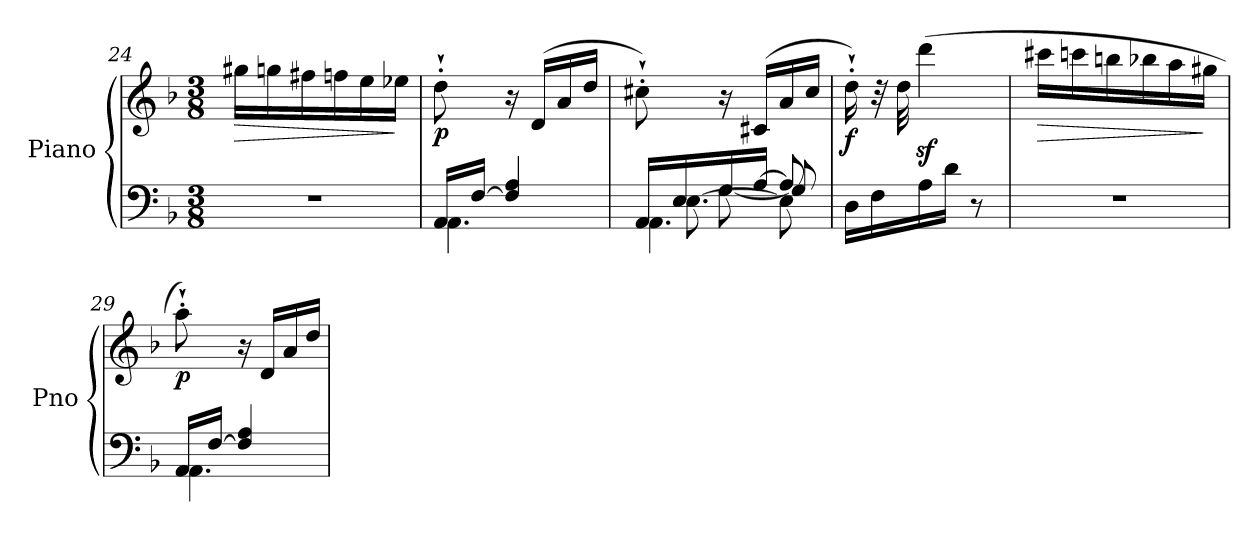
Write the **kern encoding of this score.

**kern	**kern	**dynam
*part1	*part1	*part1
*staff2	*staff1	*staff1/2
*I"Piano	*	*
*I'Pno	*	*
*clefF4	*clefG2	*
*k[b-]	*k[b-]	*
*M3/8	*M3/8	*
=24	=24	=24
!	!	!LO:HP:b
4.r	16gg#X\LL	>
.	16ggn\	.
.	16ff#X\	.
.	16ffn\	.
.	16ee\	.
.	16ee-X\JJ	]
=25	=25	=25
*^	*	*
!	!	!	!LO:DY:b
16AA/LL	4.AA\	8dd'`\	p
[16F/JJ	.	.	.
4F/] 4A/	.	16r	.
.	.	(<16d/LL	.
.	.	16a/	.
.	.	16dd/JJ	.
=26	=26	=26	=26
*^	*^	*	*
16AA/LL	4.AA\	16ryy	8ryy	8cc#X'`\)	.
16E/	.	[8.E\	.	.	.
16G/	.	.	[8G\	16r	.
[16A/JJ	.	.	.	(<16c#X/LL	.
8A/]	.	8E\]	8G/]	16a/	.
.	.	.	.	16cc#/JJ	.
*v	*v	*v	*v	*	*
=27	=27	=27
!	!	!LO:DY:b
16D\LL	16dd'`\)	f
16F\	32r	.
.	32dd\	.
16A\	(>4dddz<\	.
16d\JJ	.	.
8r	.	.
=28	=28	=28
!	!	!LO:HP:b
4.r	16ccc#X\LL	>
.	16cccn\	.
.	16bbn\	.
.	16bb-X\	.
.	16aa\	.
.	16gg#X\JJ	]
=29	=29	=29
*^	*	*
!	!	!	!LO:DY:b
16AA/LL	4.AA\	8aa'`\)	p
[16F/JJ	.	.	.
4F/] 4A/	.	16r	.
.	.	16d/LL	.
.	.	16a/	.
.	.	16dd/JJ	.
*v	*v	*	*
=	=	=
*-	*-	*-
